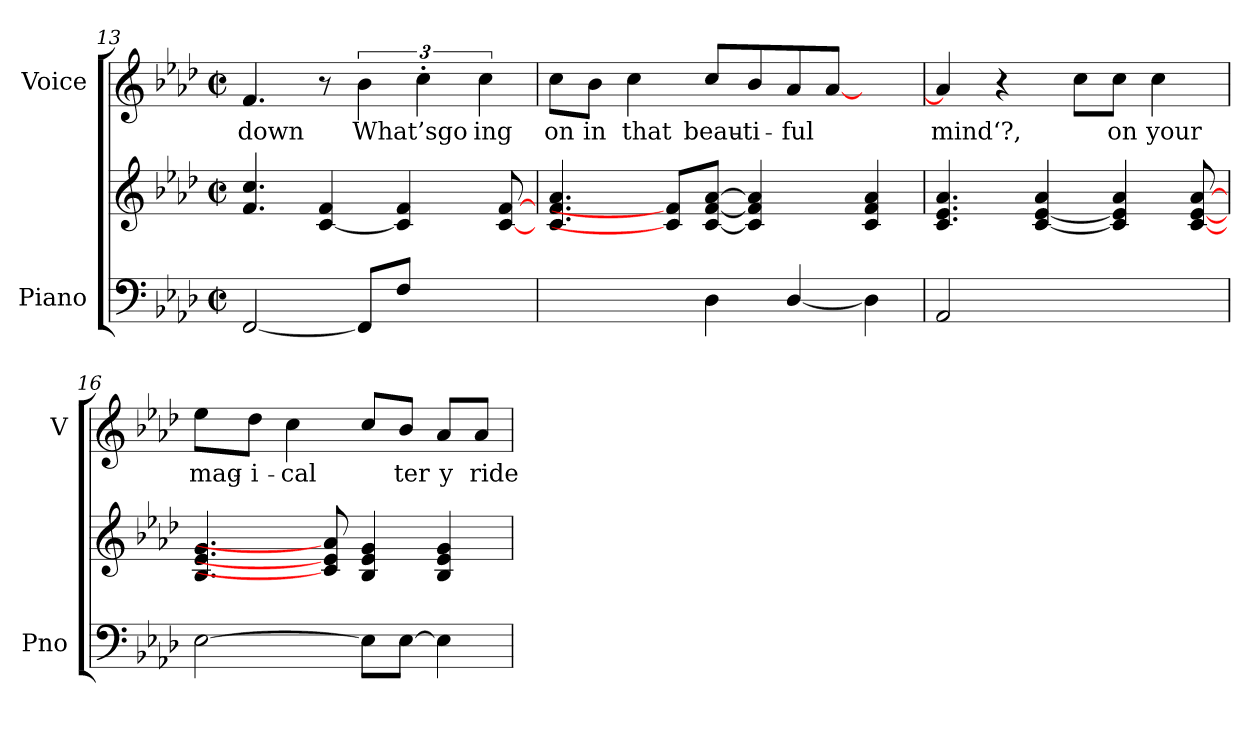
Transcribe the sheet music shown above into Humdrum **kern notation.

**kern	**kern	**kern	**text
*part2	*part2	*part1	*part1
*staff3	*staff2	*staff1	*staff1
*I"Piano	*	*I"Voice	*
*I'Pno	*	*I'V	*
!!LO:PB:g=z
*clefF4	*clefG2	*clefG2	*
*k[b-e-a-d-]	*k[b-e-a-d-]	*k[b-e-a-d-]	*
*M2/2	*M2/2	*M2/2	*
*met(c|)	*met(c|)	*met(c|)	*
=13	=13	=13	=13
!	!	!	!LO:LY:b
[<2FF/	4.f/ 4.cc/	4.f/	down
.	[<4c/ 4f/	8r	.
!	!	!	!LO:LY:b
8FF/L]	.	6b-\	What’sgo
8F/J	4c/] 4f/	.	.
.	.	6cc'>\	.
4ryy	.	.	.
!	!	!	!LO:LY:b
.	.	6cc\	ing
.	[8c/ [8f/	.	.
=14	=14	=14	=14
*	*^	*	*
!	!	!	!	!LO:LY:b
2ryy	4.c/ 4.f/ 4.a-/	1ryy	8cc\L	on
!	!	!	!	!LO:LY:b
.	.	.	8b-\J	in
!	!	!	!	!LO:LY:b
.	.	.	4cc\	that
.	8c]/ 8f]/L	.	.	.
!	!	!	!	!LO:LY:b
4D-\	[<8c/ [<8f/ [>8a-/J	.	8cc/L	beau-
!	!	!	!	!LO:LY:b
.	4c/] 4f/] 4a-/]	.	8b-/	-ti-
!	!	!	!	!LO:LY:b
[>4D-/	.	.	8a-/	-ful
.	4.ryy	.	[<8a-/J	.
4D-\]	.	4c/ 4f/ 4a-/	4ryy	.
=15	=15	=15	=15	=15
!	!	!	!	!LO:LY:b
*	*v	*v	*	*
2AA-/	4.c/ 4.e-/ 4.a-/	4a-/]	mind‘?,
.	.	4r	.
.	[<4c/ [<4e-/ 4a-/	.	.
2ryy	.	8cc\L	.
!	!	!	!LO:LY:b
.	4c/] 4e-/] 4a-/	8cc\J	on
!	!	!	!LO:LY:b
.	.	4cc\	your
.	[8c/ [8e-/ [8a-/	.	.
=16	=16	=16	=16
*	*^	*	*
!	!	!	!	!LO:LY:b
[>2E-\	4.B-/ 4.e-/ 4.g/	2.ryy	8ee-\L	mag-
!	!	!	!	!LO:LY:b
.	.	.	8dd-\J	-i-
!	!	!	!	!LO:LY:b
.	.	.	4cc\	-cal
.	8c/] 8e-/] 8a-/]	.	.	.
8E-\L]	4B-/ 4e-/ 4g/	.	8cc/L	.
!	!	!	!	!LO:LY:b
[>8E-\J	.	.	8b-/J	-ter
!	!	!	!	!LO:LY:b
4E-\]	4ryy	4B-/ 4e-/ 4g/	8a-/L	y
!	!	!	!	!LO:LY:b
.	.	.	8a-/J	ride
*	*v	*v	*	*
=	=	=	=
*-	*-	*-	*-
